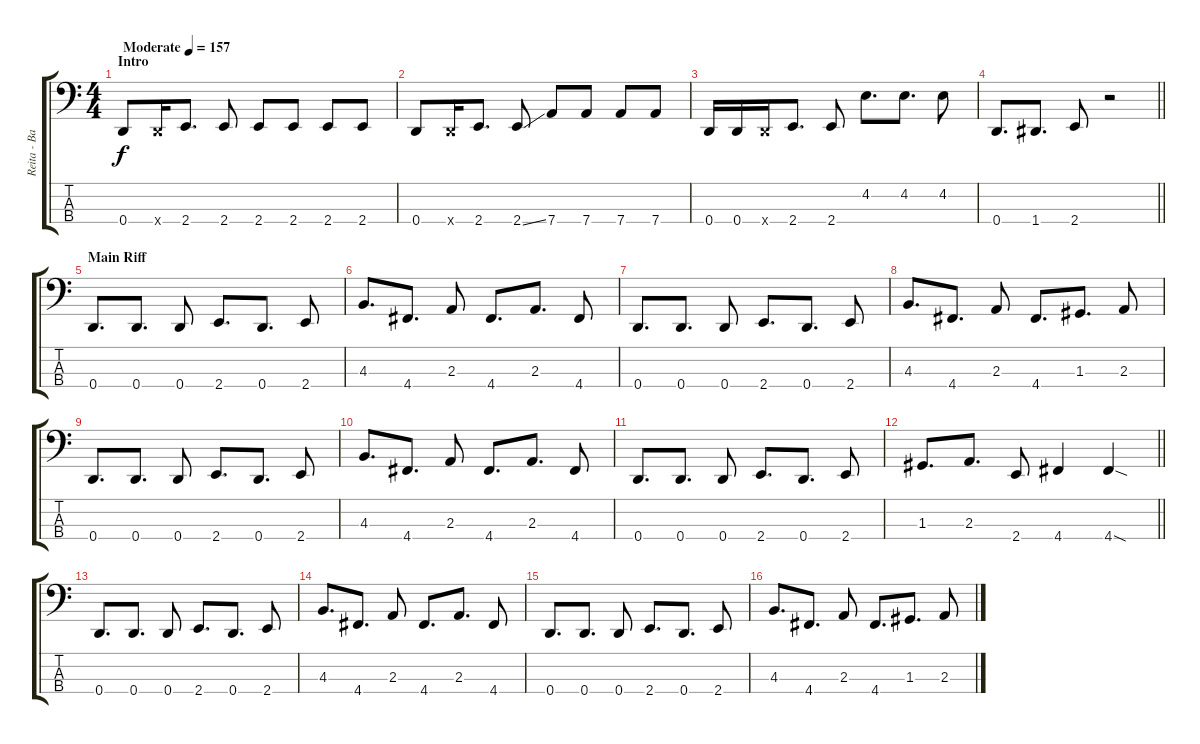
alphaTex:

\track ("Reita - Bass" "Reita - Ba") {instrument electricbasspick}
\staff {score tabs}
\tuning (F2 C2 G1 D1) {hide}
\ts (4 4)
\section ("" "Intro")
\tempo (157 "Moderate")
\clef f4
\ks c
0.4.8{dy f instrument electricbasspick} 0.4{x}.16 2.4.8{d} 2.4.8 2.4.8 2.4.8 2.4.8 2.4.8 |
0.4.8 0.4{x}.16 2.4.8{d} 2.4{ss}.8 7.4.8 7.4.8 7.4.8 7.4.8 |
0.4.16 0.4.16 0.4{x}.16 2.4.8{d} 2.4.8 4.2.8{d} 4.2.8{d} 4.2.8 |
\barLineRight lightlight
0.4.8{d} 1.4.8{d} 2.4.8 r.2 |
\section ("" "Main Riff")
0.4.8{d} 0.4.8{d} 0.4.8 2.4.8{d} 0.4.8{d} 2.4.8 |
4.3.8{d} 4.4.8{d} 2.3.8 4.4.8{d} 2.3.8{d} 4.4.8 |
0.4.8{d} 0.4.8{d} 0.4.8 2.4.8{d} 0.4.8{d} 2.4.8 |
4.3.8{d} 4.4.8{d} 2.3.8 4.4.8{d} 1.3.8{d} 2.3.8 |
0.4.8{d} 0.4.8{d} 0.4.8 2.4.8{d} 0.4.8{d} 2.4.8 |
4.3.8{d} 4.4.8{d} 2.3.8 4.4.8{d} 2.3.8{d} 4.4.8 |
0.4.8{d} 0.4.8{d} 0.4.8 2.4.8{d} 0.4.8{d} 2.4.8 |
\barLineRight lightlight
1.3.8{d} 2.3.8{d} 2.4.8 4.4.4 4.4{sod}.4 |
\section ("" "")
0.4.8{d} 0.4.8{d} 0.4.8 2.4.8{d} 0.4.8{d} 2.4.8 |
4.3.8{d} 4.4.8{d} 2.3.8 4.4.8{d} 2.3.8{d} 4.4.8 |
0.4.8{d} 0.4.8{d} 0.4.8 2.4.8{d} 0.4.8{d} 2.4.8 |
4.3.8{d} 4.4.8{d} 2.3.8 4.4.8{d} 1.3.8{d} 2.3.8
